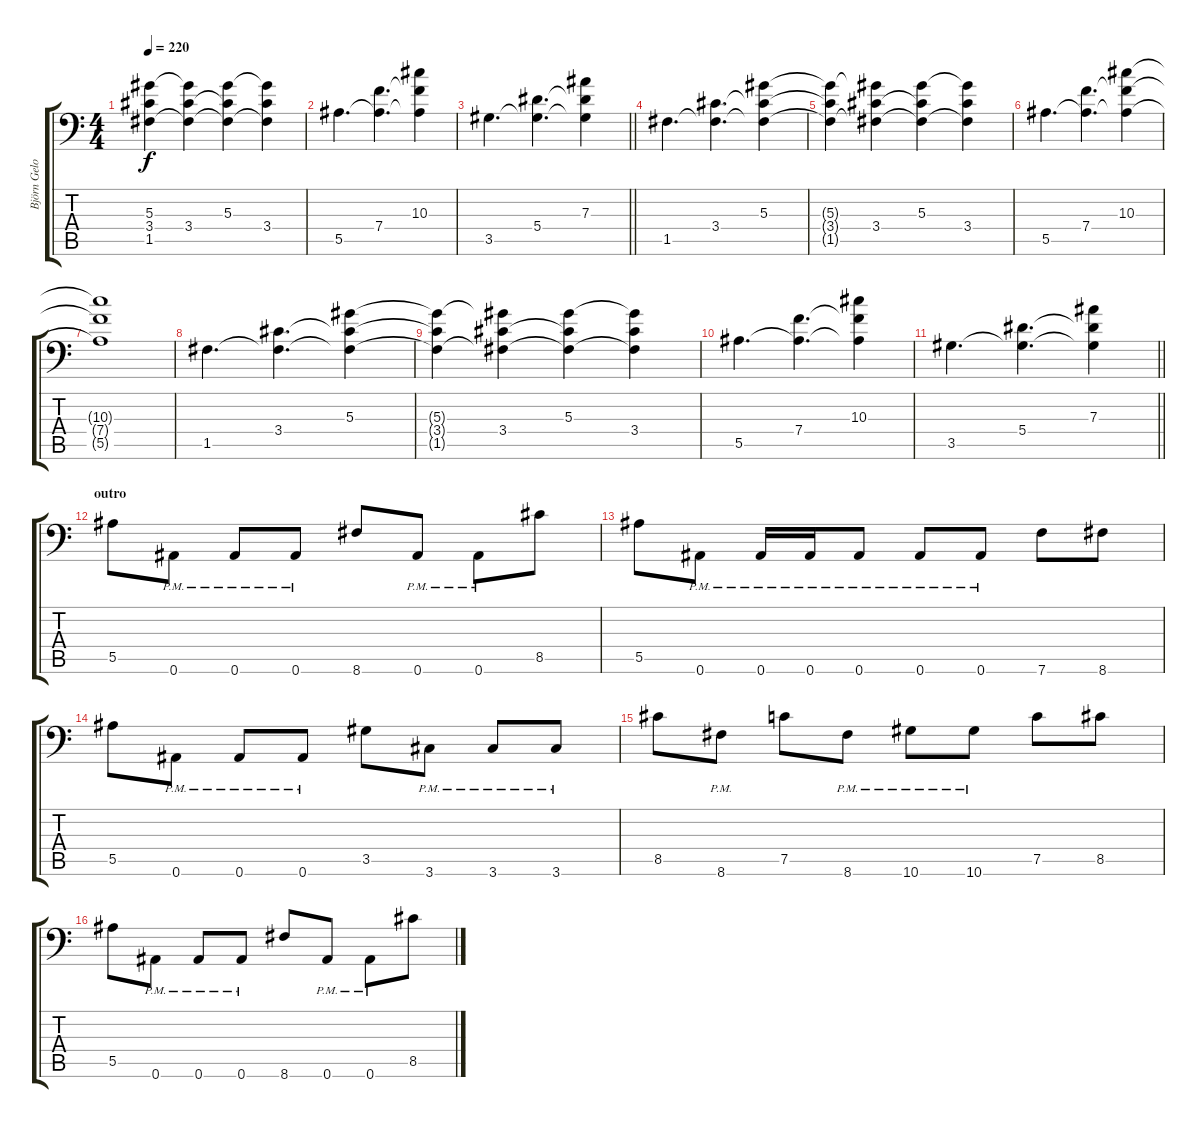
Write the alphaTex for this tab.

\track ("Björn Gelotte" "Björn Gelo") {instrument distortionguitar}
\staff {score tabs}
\tuning (C4 G3 Eb3 Bb2 F2 Bb1) {hide}
\ts (4 4)
\tempo 220
\clef f4
\ks c
(5.3{t} 3.4{t} 1.5{t}).4{dy f} (5.3{t} 3.4 1.5{t}).4 (5.3 3.4{t} 1.5{t}).4 (5.3{t} 3.4 1.5{t}).4 |
5.5.4{d} (7.4 5.5{t}).4{d} (10.3 7.4{t} 5.5{t}).4 |
\barLineRight lightlight
3.5.4{d} (5.4 3.5{t}).4{d} (7.3 5.4{t} 3.5{t}).4 |
1.5.4{d} (3.4 1.5{t}).4{d} (5.3 3.4{t} 1.5{t}).4 |
(5.3{t} 3.4{t} 1.5{t}).4 (5.3{t} 3.4 1.5{t}).4 (5.3 3.4{t} 1.5{t}).4 (5.3{t} 3.4 1.5{t}).4 |
5.5.4{d} (7.4 5.5{t}).4{d} (10.3 7.4{t} 5.5{t}).4 |
(10.3{t} 7.4{t} 5.5{t}).1 |
1.5.4{d} (3.4 1.5{t}).4{d} (5.3 3.4{t} 1.5{t}).4 |
(5.3{t} 3.4{t} 1.5{t}).4 (5.3{t} 3.4 1.5{t}).4 (5.3 3.4{t} 1.5{t}).4 (5.3{t} 3.4 1.5{t}).4 |
5.5.4{d} (7.4 5.5{t}).4{d} (10.3 7.4{t} 5.5{t}).4 |
\barLineRight lightlight
3.5.4{d} (5.4 3.5{t}).4{d} (7.3 5.4{t} 3.5{t}).4 |
\section ("" "outro")
5.5.8{balance 0} 0.6{pm}.8 0.6{pm}.8 0.6{pm}.8 8.6.8 0.6{pm}.8 0.6{pm}.8 8.5.8 |
5.5.8 0.6{pm}.8 0.6{pm}.16 0.6{pm}.16 0.6{pm}.8 0.6{pm}.8 0.6{pm}.8 7.6.8 8.6.8 |
5.5.8 0.6{pm}.8 0.6{pm}.8 0.6{pm}.8 3.5.8 3.6{pm}.8 3.6{pm}.8 3.6{pm}.8 |
8.5.8 8.6{pm}.8 7.5.8 8.6{pm}.8 10.6{pm}.8 10.6{pm}.8 7.5.8 8.5.8 |
5.5.8 0.6{pm}.8 0.6{pm}.8 0.6{pm}.8 8.6.8 0.6{pm}.8 0.6{pm}.8 8.5.8
